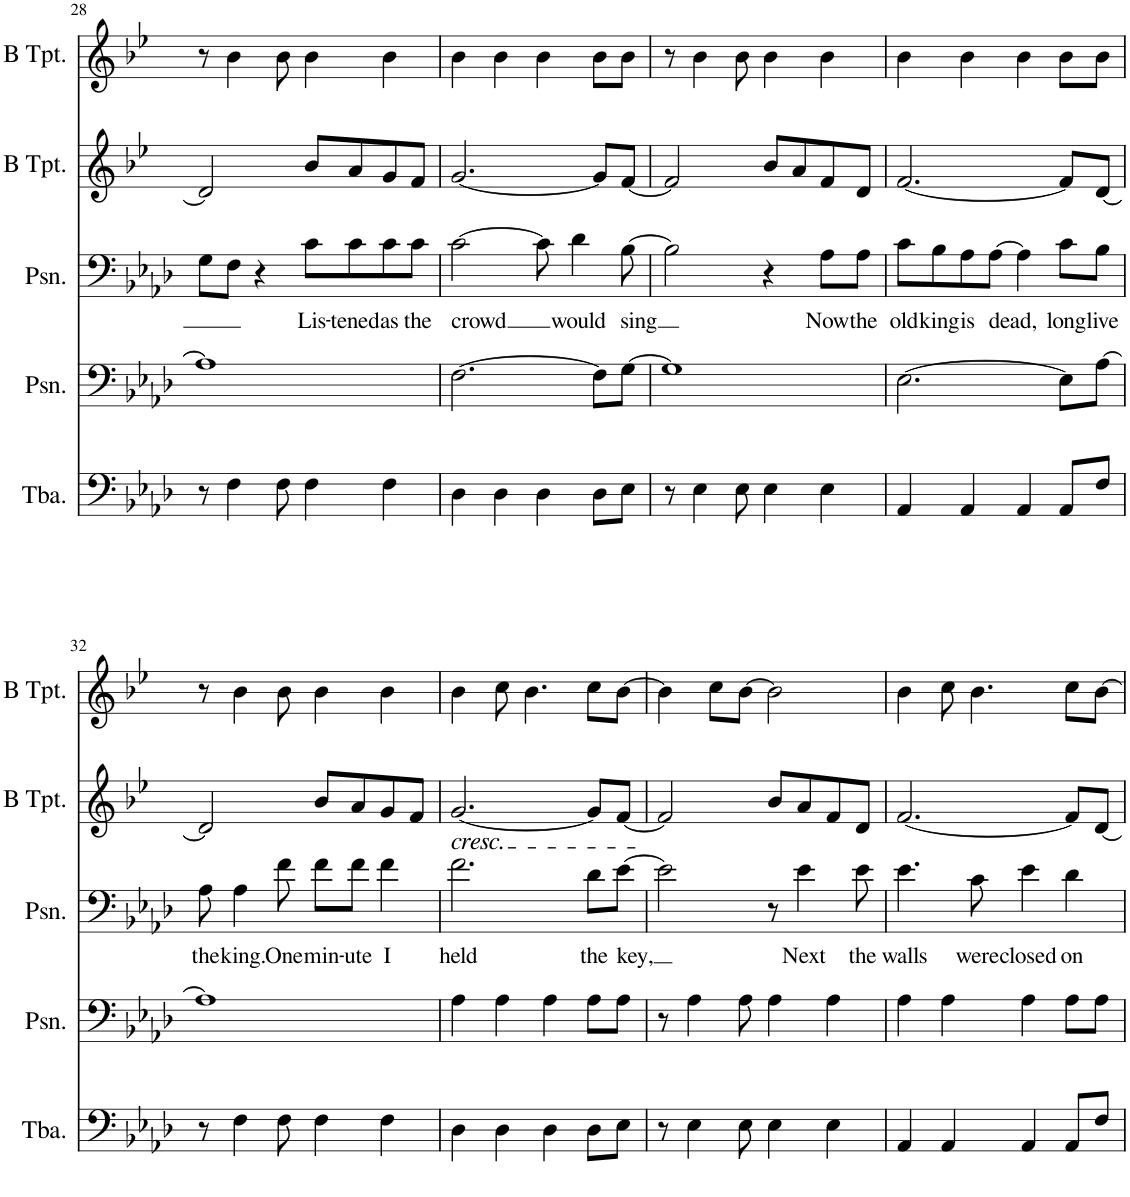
**kern	**kern	**kern	**text	**kern	**kern
*part5	*part4	*part3	*part3	*part2	*part1
*staff5	*staff4	*staff3	*staff3	*staff2	*staff1
*I"Tuba	*I"Posaune	*I"Posaune	*	*I"Trompete in B	*I"Trompete in B
*I'Tba.	*I'Psn.	*I'Psn.	*	*	*
!!LO:PB:g=z
*clefF4	*clefF4	*clefF4	*	*clefG2	*clefG2
*	*	*	*	*Trd1c2	*Trd1c2
*k[b-e-a-d-]	*k[b-e-a-d-]	*k[b-e-a-d-]	*	*k[b-e-]	*k[b-e-]
*M4/4	*M4/4	*M4/4	*	*M4/4	*M4/4
=28	=28	=28	=28	=28	=28
8r	1A-]	8G\L	.	2d/]	8r
4F\	.	8F\J	.	.	4b-\
.	.	4r	.	.	.
8F\	.	.	.	.	8b-\
!	!	!	!LO:LY:b	!	!
4F\	.	8c\L	Lis-	8b-/L	4b-\
!	!	!	!LO:LY:b	!	!
.	.	8c\	-tened	8a/	.
!	!	!	!LO:LY:b	!	!
4F\	.	8c\	as	8g/	4b-\
!	!	!	!LO:LY:b	!	!
.	.	8c\J	the	8f/J	.
=29	=29	=29	=29	=29	=29
!	!	!	!LO:LY:b	!	!
4D-\	[2.F\	[2c\	crowd	[2.g/	4b-\
4D-\	.	.	.	.	4b-\
4D-\	.	8c\]	.	.	4b-\
!	!	!	!LO:LY:b	!	!
.	.	4d-\	would	.	.
8D-\L	8F\L]	.	.	8g/L]	8b-\L
!	!	!	!LO:LY:b	!	!
8E-\J	[8G\J	[8B-\	sing	[8f/J	8b-\J
=30	=30	=30	=30	=30	=30
8r	1G]	2B-\]	.	2f/]	8r
4E-\	.	.	.	.	4b-\
8E-\	.	.	.	.	8b-\
4E-\	.	4r	.	8b-/L	4b-\
.	.	.	.	8a/	.
!	!	!	!LO:LY:b	!	!
4E-\	.	8A-\L	Now	8f/	4b-\
!	!	!	!LO:LY:b	!	!
.	.	8A-\J	the	8d/J	.
=31	=31	=31	=31	=31	=31
!	!	!	!LO:LY:b	!	!
4AA-/	[2.E-\	8c\L	old	[2.f/	4b-\
!	!	!	!LO:LY:b	!	!
.	.	8B-\	king	.	.
!	!	!	!LO:LY:b	!	!
4AA-/	.	8A-\	is	.	4b-\
!	!	!	!LO:LY:b	!	!
.	.	[8A-\J	dead,	.	.
4AA-/	.	4A-\]	.	.	4b-\
!	!	!	!LO:LY:b	!	!
8AA-/L	8E-\L]	8c\L	long	8f/L]	8b-\L
!	!	!	!LO:LY:b	!	!
8F/J	[8A-\J	8B-\J	live	[8d/J	8b-\J
!!LO:LB:g=z
=32	=32	=32	=32	=32	=32
!	!	!	!LO:LY:b	!	!
8r	1A-]	8A-\	the	2d/]	8r
!	!	!	!LO:LY:b	!	!
4F\	.	4A-\	king.	.	4b-\
!	!	!	!LO:LY:b	!	!
8F\	.	8f\	One	.	8b-\
!	!	!	!LO:LY:b	!	!
4F\	.	8f\L	min-	8b-/L	4b-\
!	!	!	!LO:LY:b	!	!
.	.	8f\J	-ute	8a/	.
!	!	!	!LO:LY:b	!	!
4F\	.	4f\	I	8g/	4b-\
.	.	.	.	8f/J	.
=33	=33	=33	=33	=33	=33
!	!	!LO:TX:a:i:t=cresc.	!	!	!
!	!	!	!LO:LY:b	!	!
4D-\	4A-\	2.f\	held	[2.g/	4b-\
4D-\	4A-\	.	.	.	8cc\
.	.	.	.	.	4.b-\
4D-\	4A-\	.	.	.	.
!	!	!	!LO:LY:b	!	!
8D-\L	8A-\L	8d-\L	the	8g/L]	8cc\L
!	!	!	!LO:LY:b	!	!
8E-\J	8A-\J	[8e-\J	key,	[8f/J	[8b-\J
=34	=34	=34	=34	=34	=34
8r	8r	2e-\]	.	2f/]	4b-\]
4E-\	4A-\	.	.	.	.
.	.	.	.	.	8cc\L
8E-\	8A-\	.	.	.	[8b-\J
4E-\	4A-\	8r	.	8b-/L	2b-\]
!	!	!	!LO:LY:b	!	!
.	.	4e-\	Next	8a/	.
4E-\	4A-\	.	.	8f/	.
!	!	!	!LO:LY:b	!	!
.	.	8e-\	the	8d/J	.
=35	=35	=35	=35	=35	=35
!	!	!	!LO:LY:b	!	!
4AA-/	4A-\	4.e-\	walls	[2.f/	4b-\
4AA-/	4A-\	.	.	.	8cc\
!	!	!	!LO:LY:b	!	!
.	.	8c\	were	.	4.b-\
!	!	!	!LO:LY:b	!	!
4AA-/	4A-\	4e-\	closed	.	.
!	!	!	!LO:LY:b	!	!
8AA-/L	8A-\L	4d-\	on	8f/L]	8cc\L
8F/J	8A-\J	.	.	[8d/J	[8b-\J
=	=	=	=	=	=
*-	*-	*-	*-	*-	*-
